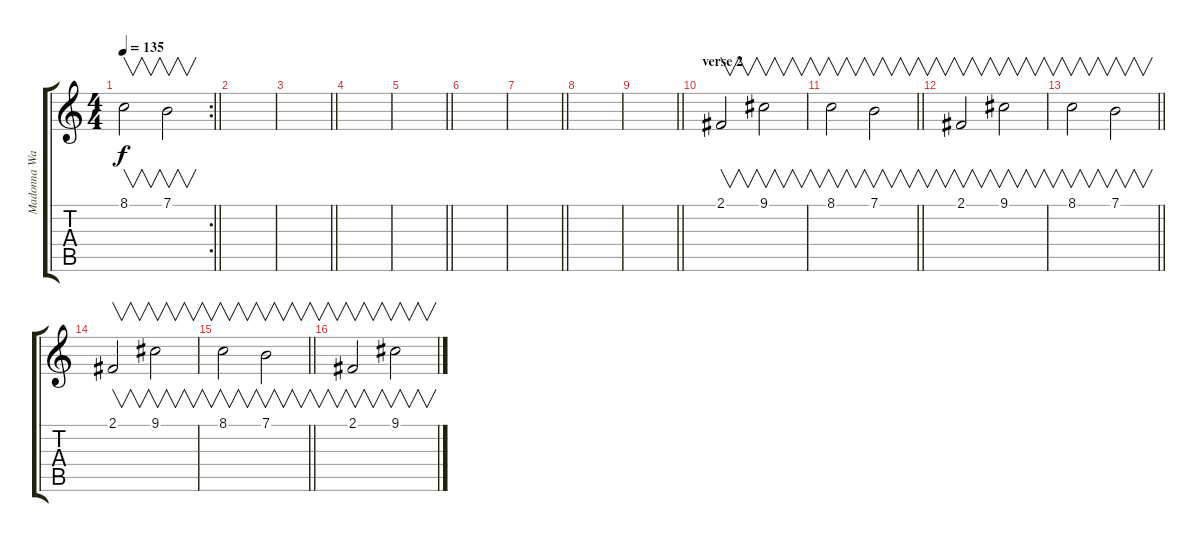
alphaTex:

\track ("Madonna Wayne Gacy" "Madonna Wa") {instrument drawbarorgan}
\staff {score tabs}
\tuning (E4 B3 G3 D3 A2 E2) {hide}
\rc 2
\ts (4 4)
\tempo 135
\clef g2
\barLineRight lightlight
\ks c
8.1.2{v dy f} 7.1.2{v} |
|
\barLineRight lightlight
|
|
\barLineRight lightlight
|
|
\barLineRight lightlight
|
|
\barLineRight lightlight
|
\section ("" "verse 2")
2.1.2{v} 9.1.2{v} |
\barLineRight lightlight
8.1.2{v} 7.1.2{v} |
2.1.2{v} 9.1.2{v} |
\barLineRight lightlight
8.1.2{v} 7.1.2{v} |
2.1.2{v} 9.1.2{v} |
\barLineRight lightlight
8.1.2{v} 7.1.2{v} |
2.1.2{v} 9.1.2{v}
